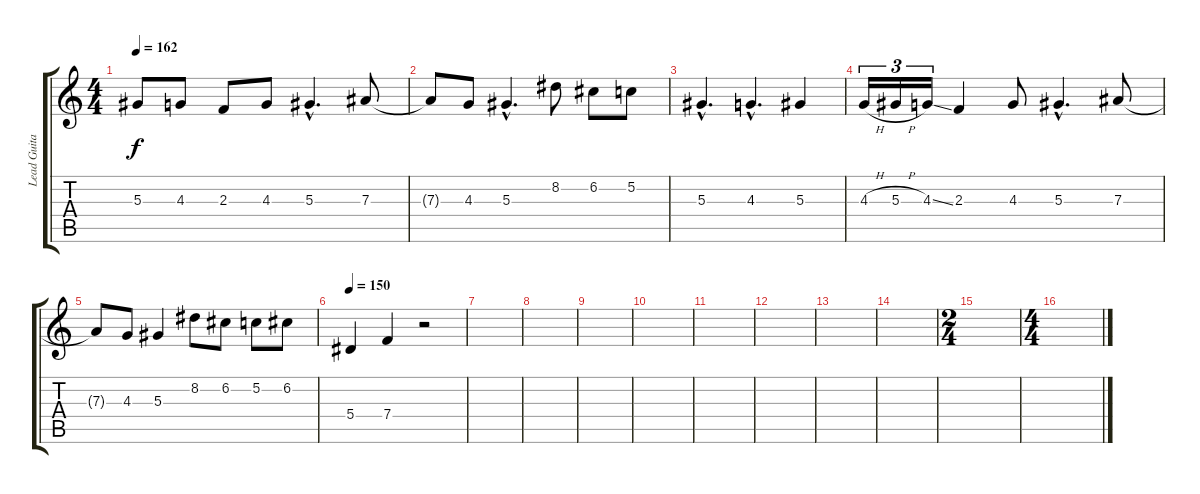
\track ("Lead Guitar 1" "Lead Guita") {instrument distortionguitar}
\staff {score tabs}
\tuning (C4 G3 Eb3 Bb2 F2 C2) {hide}
\ts (4 4)
\tempo 162
\clef g2
\ks c
5.3{t}.8{dy f} 4.3.8 2.3.8 4.3.8 5.3{hac}.4{d} 7.3.8 |
7.3{t}.8 4.3.8 5.3{hac}.4{d} 8.2.8 6.2.8 5.2.8 |
5.3{hac}.4{d} 4.3{hac}.4{d} 5.3.4 |
4.3{h}.16{tu (3 2)} 5.3{h}.16{tu (3 2)} 4.3{ss}.16{tu (3 2)} 2.3.4 4.3.8 5.3{hac}.4{d} 7.3.8 |
7.3{t}.8 4.3.8 5.3.4 8.2.8 6.2.8 5.2.8 6.2.8 |
\tempo 150
5.4.4 7.4.4 r.2 |
|
|
|
|
|
|
|
|
\ts (2 4)
|
\ts (4 4)
